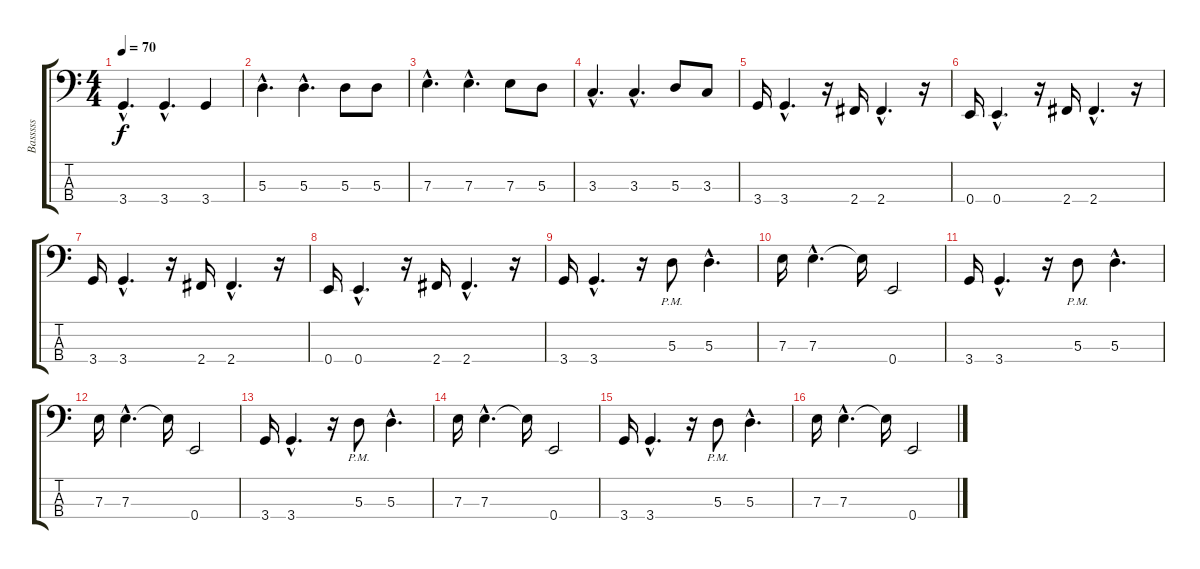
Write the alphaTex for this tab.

\track ("Basssss" "Basssss") {instrument electricbassfinger}
\staff {score tabs}
\tuning (G2 D2 A1 E1) {hide}
\ts (4 4)
\tempo 70
\clef f4
\ks c
3.4{hac}.4{d dy f} 3.4{hac}.4{d} 3.4.4 |
5.3{hac}.4{d} 5.3{hac}.4{d} 5.3.8 5.3.8 |
7.3{hac}.4{d} 7.3{hac}.4{d} 7.3.8 5.3.8 |
3.3{hac}.4{d} 3.3{hac}.4{d} 5.3.8 3.3.8 |
3.4.16 3.4{hac}.4{d} r.16 2.4.16 2.4{hac}.4{d} r.16 |
0.4.16 0.4{hac}.4{d} r.16 2.4.16 2.4{hac}.4{d} r.16 |
3.4.16 3.4{hac}.4{d} r.16 2.4.16 2.4{hac}.4{d} r.16 |
0.4.16 0.4{hac}.4{d} r.16 2.4.16 2.4{hac}.4{d} r.16 |
3.4.16 3.4{hac}.4{d} r.16 5.3{pm}.8 5.3{hac}.4{d} |
7.3.16 7.3{hac}.4{d} 7.3{t}.16 0.4.2 |
3.4.16 3.4{hac}.4{d} r.16 5.3{pm}.8 5.3{hac}.4{d} |
7.3.16 7.3{hac}.4{d} 7.3{t}.16 0.4.2 |
3.4.16 3.4{hac}.4{d} r.16 5.3{pm}.8 5.3{hac}.4{d} |
7.3.16 7.3{hac}.4{d} 7.3{t}.16 0.4.2 |
3.4.16 3.4{hac}.4{d} r.16 5.3{pm}.8 5.3{hac}.4{d} |
7.3.16 7.3{hac}.4{d} 7.3{t}.16 0.4.2
